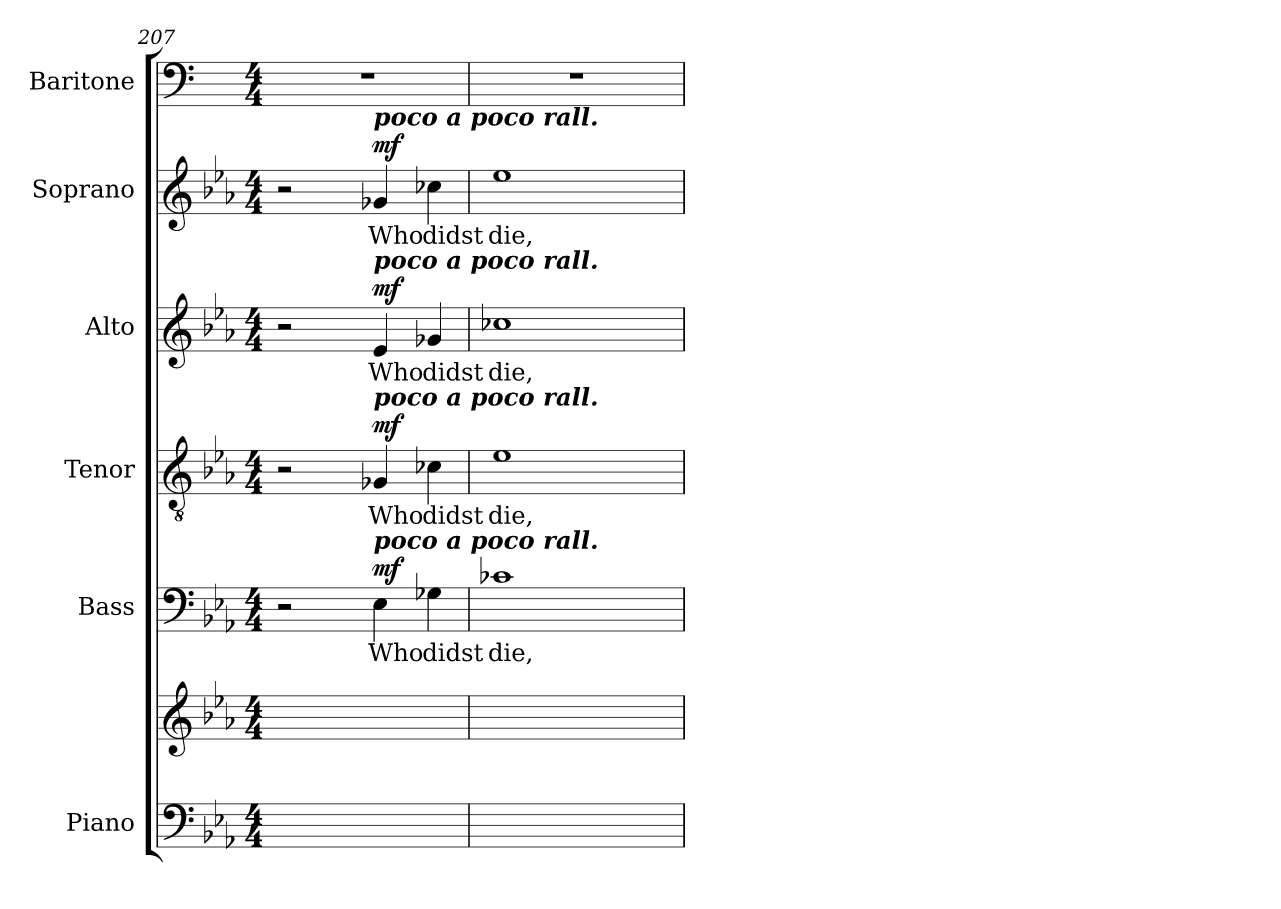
**kern	**kern	**kern	**text	**dynam	**kern	**text	**dynam	**kern	**text	**dynam	**kern	**text	**dynam	**kern
*part6	*part6	*part5	*part5	*part5	*part4	*part4	*part4	*part3	*part3	*part3	*part2	*part2	*part2	*part1
*staff7	*staff6	*staff5	*staff5	*staff5	*staff4	*staff4	*staff4	*staff3	*staff3	*staff3	*staff2	*staff2	*staff2	*staff1
*I"Piano	*	*I"Bass	*	*	*I"Tenor	*	*	*I"Alto	*	*	*I"Soprano	*	*	*I"Baritone
*	*	*I'B	*	*	*I'T	*	*	*I'A	*	*	*I'S	*	*	*
*clefF4	*clefG2	*clefF4	*	*	*clefGv2	*	*	*clefG2	*	*	*clefG2	*	*	*clefF4
*k[b-e-a-]	*k[b-e-a-]	*k[b-e-a-]	*	*	*k[b-e-a-]	*	*	*k[b-e-a-]	*	*	*k[b-e-a-]	*	*	*k[]
*M4/4	*M4/4	*M4/4	*	*	*M4/4	*	*	*M4/4	*	*	*M4/4	*	*	*M4/4
=207	=207	=207	=207	=207	=207	=207	=207	=207	=207	=207	=207	=207	=207	=207
*	*^	*	*	*	*	*	*	*	*	*	*	*	*	*^
*	*	*	*	*	*	*	*	*	*	*	*	*	*	*	*	*^
4ryy	4ryy	1ryy	2r	.	.	2r	.	.	2r	.	.	2r	.	.	1r	2ryy	2.ryy
8ryy	8ryy	.	.	.	.	.	.	.	.	.	.	.	.	.	.	.	.
8ryy	8ryy	.	.	.	.	.	.	.	.	.	.	.	.	.	.	.	.
*	*	*	*	*	*	*	*	*	*	*	*	*	*	*	*MM87	*	*
!	!	!	!	!	!	!	!	!	!	!	!	!LO:TX:a:Bi:t=poco a poco rall.	!	!	!	!	!
!	!	!	!	!	!	!	!	!	!LO:TX:a:Bi:t=poco a poco rall.	!	!	!	!	!	!	!	!
!	!	!	!	!	!	!LO:TX:a:Bi:t=poco a poco rall.	!	!	!	!	!	!	!	!	!	!	!
!	!	!	!LO:TX:a:Bi:t=poco a poco rall.	!	!	!	!	!	!	!	!	!	!	!	!	!	!
!	!	!	!	!LO:LY:b	!LO:DY:b	!	!LO:LY:b	!LO:DY:b	!	!LO:LY:b	!LO:DY:b	!	!LO:LY:b	!LO:DY:b	!	!	!
8ryy	8ryy	.	4E-\	Who	mf	4G-X/	Who	mf	4e-/	Who	mf	4g-X/	Who	mf	.	2ryy	.
8ryy	8ryy	.	.	.	.	.	.	.	.	.	.	.	.	.	.	.	.
*	*	*	*	*	*	*	*	*	*	*	*	*	*	*	*MM87	*	*
!	!	!	!	!LO:LY:b	!	!	!LO:LY:b	!	!	!LO:LY:b	!	!	!LO:LY:b	!	!	!	!
4ryy	4ryy	.	4G-X\	didst	.	4c-X\	didst	.	4g-X/	didst	.	4cc-X\	didst	.	.	.	4ryy
*	*	*	*	*	*	*	*	*	*	*	*	*	*	*	*v	*v	*v
=208	=208	=208	=208	=208	=208	=208	=208	=208	=208	=208	=208	=208	=208	=208	=208
*	*	*	*	*	*	*	*	*	*	*	*	*	*	*	*MM86
*	*	*	*	*	*	*	*	*	*	*	*	*	*	*	*^
*	*	*	*	*	*	*	*	*	*	*	*	*	*	*	*	*^
!	!	!	!	!LO:LY:b	!	!	!LO:LY:b	!	!	!LO:LY:b	!	!	!LO:LY:b	!	!	!	!
*	*	*	*	*	*	*	*	*	*	*	*	*	*	*	*v	*v	*v
4ryy	4ryy	1ryy	1c-X	die,	.	1e-	die,	.	1cc-X	die,	.	1ee-	die,	.	1r
8ryy	8ryy	.	.	.	.	.	.	.	.	.	.	.	.	.	.
8ryy	8ryy	.	.	.	.	.	.	.	.	.	.	.	.	.	.
8ryy	8ryy	.	.	.	.	.	.	.	.	.	.	.	.	.	.
8ryy	8ryy	.	.	.	.	.	.	.	.	.	.	.	.	.	.
4ryy	4ryy	.	.	.	.	.	.	.	.	.	.	.	.	.	.
*	*v	*v	*	*	*	*	*	*	*	*	*	*	*	*	*
=	=	=	=	=	=	=	=	=	=	=	=	=	=	=
*-	*-	*-	*-	*-	*-	*-	*-	*-	*-	*-	*-	*-	*-	*-
